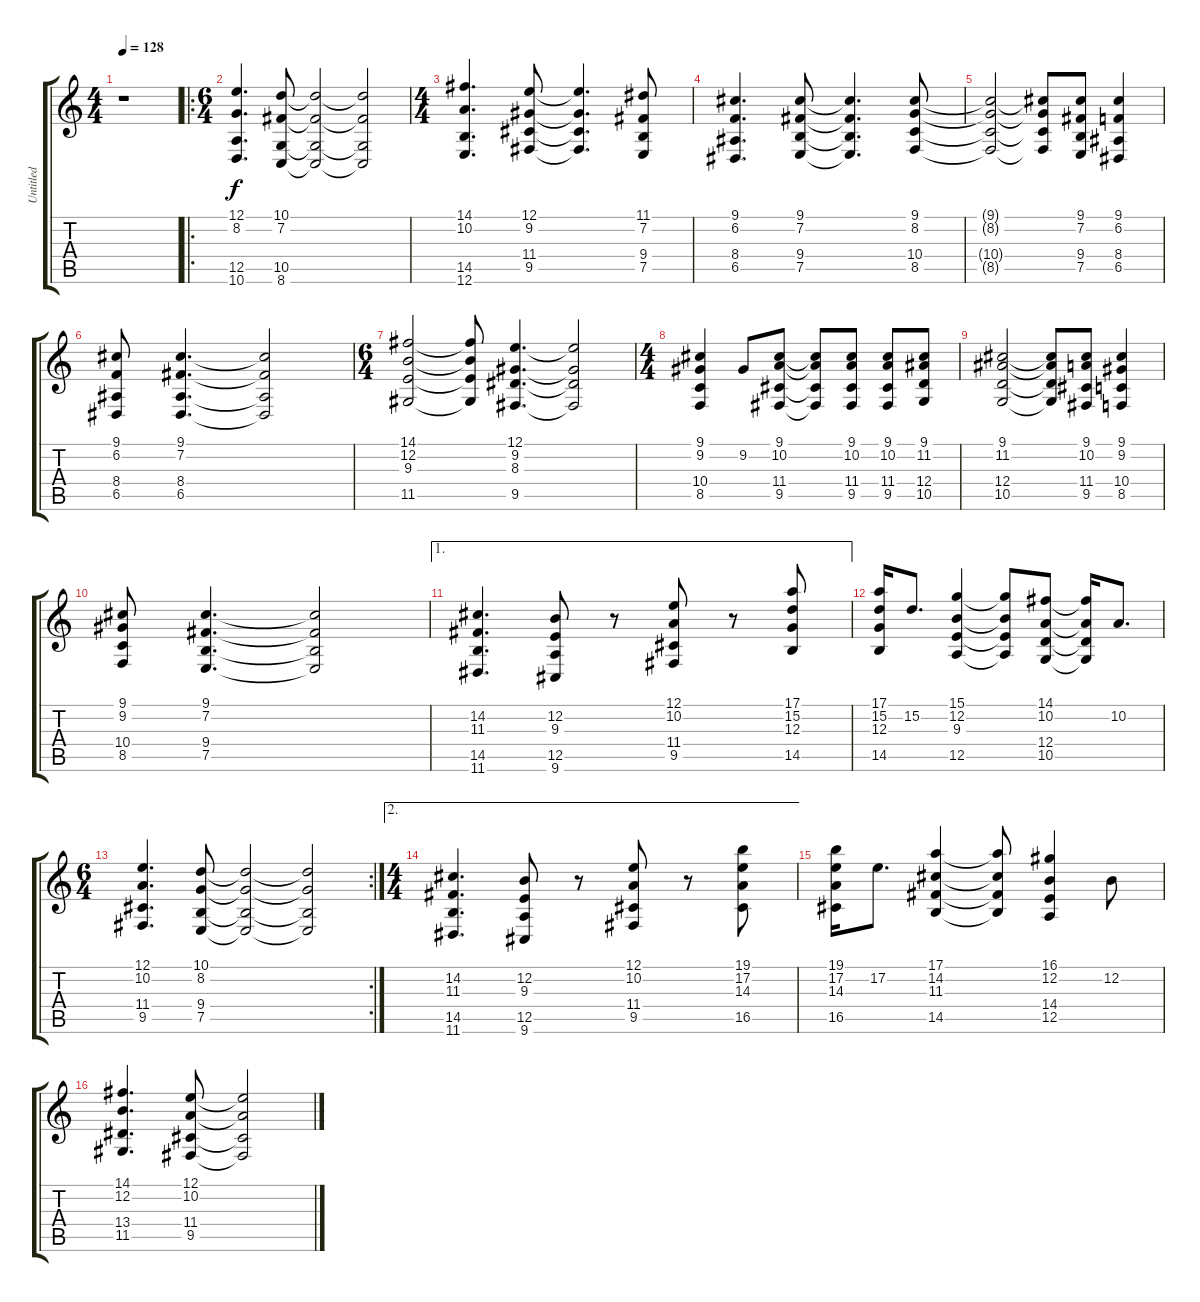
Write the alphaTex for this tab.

\track ("Untitled" "Untitled") {instrument synthstrings1}
\staff {score tabs}
\tuning (E4 B3 G3 D3 A2 E2) {hide}
\ts (4 4)
\tempo 128
\clef g2
\ks c
r.1{dy f instrument synthstrings1} |
\ro
\ts (6 4)
(12.1 8.2 12.5 10.6).4{d} (10.1 7.2 10.5 8.6).8 (10.1{t} 7.2{t} 10.5{t} 8.6{t}).2 (10.1{t} 7.2{t} 10.5{t} 8.6{t}).2 |
\ts (4 4)
(14.1 10.2 14.5 12.6).4{d} (12.1 9.2 11.4 9.5).8 (12.1{t} 9.2{t} 11.4{t} 9.5{t}).4{d} (11.1 7.2 9.4 7.5).8 |
(9.1 6.2 8.4 6.5).4{d} (9.1 7.2 9.4 7.5).8 (9.1{t} 7.2{t} 9.4{t} 7.5{t}).4{d} (9.1 8.2 10.4 8.5).8 |
(9.1{t} 8.2{t} 10.4{t} 8.5{t}).2 (9.1{t} 8.2{t} 10.4{t} 8.5{t}).8 (9.1 7.2 9.4 7.5).8 (9.1 6.2 8.4 6.5).4 |
(9.1 6.2 8.4 6.5).8 (9.1 7.2 8.4 6.5).4{d} (9.1{t} 7.2{t} 8.4{t} 6.5{t}).2 |
\ts (6 4)
(14.1 12.2 9.3 11.5).2 (14.1{t} 12.2{t} 9.3{t} 11.5{t}).8 (12.1 9.2 8.3 9.5).4{d} (12.1{t} 9.2{t} 8.3{t} 9.5{t}).2 |
\ts (4 4)
(9.1 9.2 10.4 8.5).4 9.2.8 (9.1 10.2 11.4 9.5).8 (9.1{t} 10.2{t} 11.4{t} 9.5{t}).8 (9.1 10.2 11.4 9.5).8 (9.1 10.2 11.4 9.5).8 (9.1 11.2 12.4 10.5).8 |
(9.1 11.2 12.4 10.5).2 (9.1{t} 11.2{t} 12.4{t} 10.5{t}).8 (9.1 10.2 11.4 9.5).8 (9.1 9.2 10.4 8.5).4 |
(9.1 9.2 10.4 8.5).8 (9.1 7.2 9.4 7.5).4{d} (9.1{t} 7.2{t} 9.4{t} 7.5{t}).2 |
\ae 1
(14.2 11.3 14.5 11.6).4{d} (12.2 9.3 12.5 9.6).8 r.8 (12.1 10.2 11.4 9.5).8 r.8 (17.1 15.2 12.3 14.5).8 |
(17.1 15.2 12.3 14.5).16 15.2.8{d} (15.1 12.2 9.3 12.5).4 (15.1{t} 12.2{t} 9.3{t} 12.5{t}).8 (14.1 10.2 12.4 10.5).8 (14.1{t} 10.2{t} 12.4{t} 10.5{t}).16 10.2.8{d} |
\rc 2
\ts (6 4)
(12.1 10.2 11.4 9.5).4{d} (10.1 8.2 9.4 7.5).8 (10.1{t} 8.2{t} 9.4{t} 7.5{t}).2 (10.1{t} 8.2{t} 9.4{t} 7.5{t}).2 |
\ae 2
\ts (4 4)
(14.2 11.3 14.5 11.6).4{d} (12.2 9.3 12.5 9.6).8 r.8 (12.1 10.2 11.4 9.5).8 r.8 (19.1 17.2 14.3 16.5).8 |
(19.1 17.2 14.3 16.5).16 17.2.8{d} (17.1 14.2 11.3 14.5).4 (17.1{t} 14.2{t} 11.3{t} 14.5{t}).8 (16.1 12.2 14.4 12.5).4 12.2.8 |
(14.1 12.2 13.4 11.5).4{d} (12.1 10.2 11.4 9.5).8 (12.1{t} 10.2{t} 11.4{t} 9.5{t}).2
